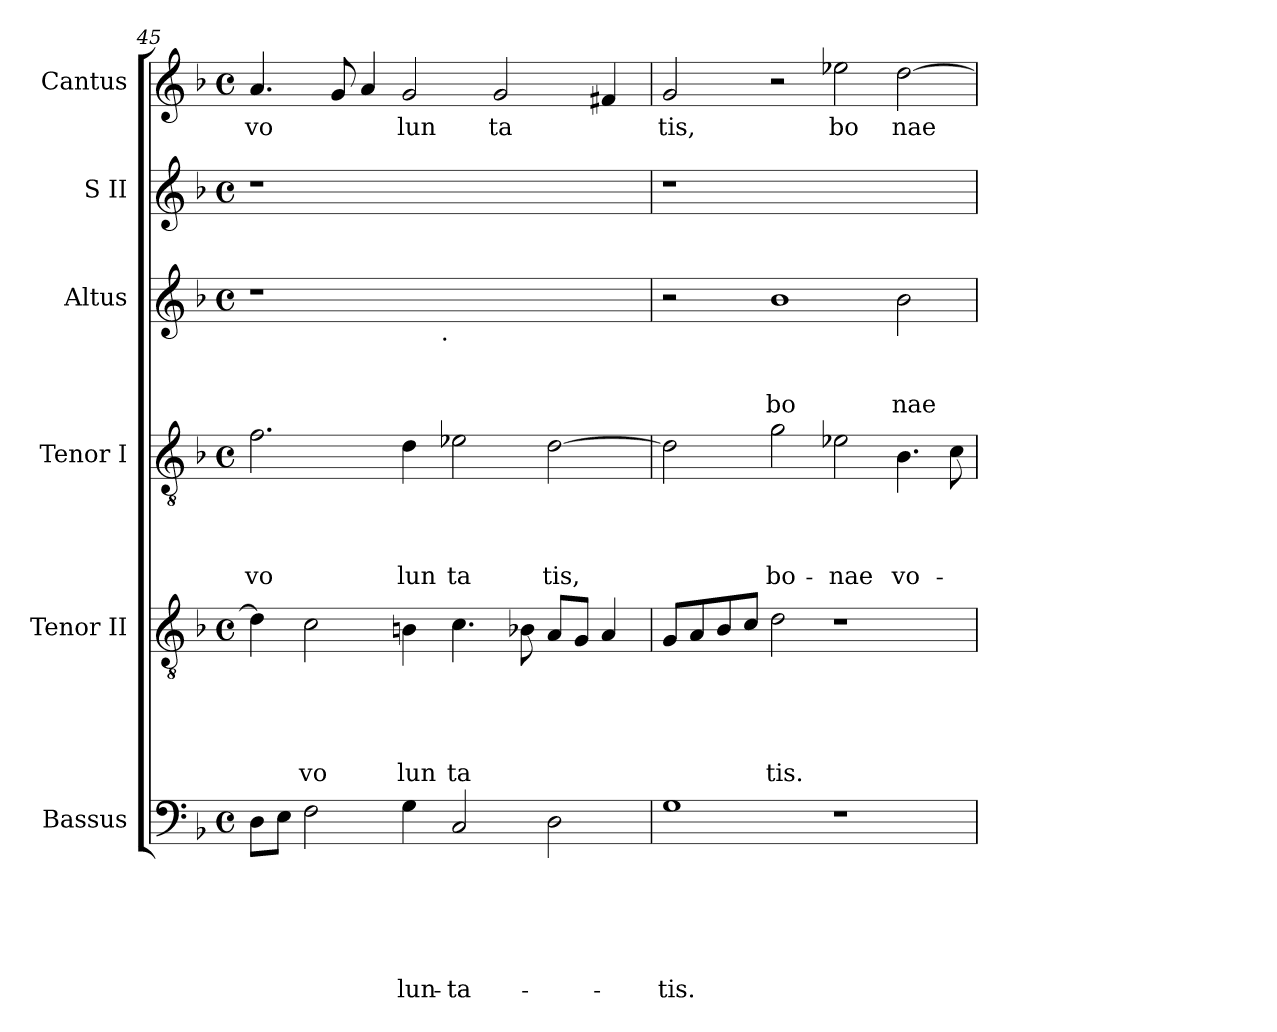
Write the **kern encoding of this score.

**kern	**text	**text	**text	**text	**text	**text	**kern	**text	**text	**text	**text	**text	**kern	**text	**text	**text	**text	**kern	**text	**text	**text	**kern	**kern	**text
*part6	*part6	*part6	*part6	*part6	*part6	*part6	*part5	*part5	*part5	*part5	*part5	*part5	*part4	*part4	*part4	*part4	*part4	*part3	*part3	*part3	*part3	*part2	*part1	*part1
*staff6	*staff6	*staff6	*staff6	*staff6	*staff6	*staff6	*staff5	*staff5	*staff5	*staff5	*staff5	*staff5	*staff4	*staff4	*staff4	*staff4	*staff4	*staff3	*staff3	*staff3	*staff3	*staff2	*staff1	*staff1
*I"Bassus	*	*	*	*	*	*	*I"Tenor II	*	*	*	*	*	*I"Tenor I	*	*	*	*	*I"Altus	*	*	*	*I"S II	*I"Cantus	*
*I'B	*	*	*	*	*	*	*I'T II	*	*	*	*	*	*I'T I	*	*	*	*	*I'A	*	*	*	*	*	*
*clefF4	*	*	*	*	*	*	*clefGv2	*	*	*	*	*	*clefGv2	*	*	*	*	*clefG2	*	*	*	*clefG2	*clefG2	*
*k[b-]	*	*	*	*	*	*	*k[b-]	*	*	*	*	*	*k[b-]	*	*	*	*	*k[b-]	*	*	*	*k[b-]	*k[b-]	*
*F:	*	*	*	*	*	*	*F:	*	*	*	*	*	*F:	*	*	*	*	*F:	*	*	*	*F:	*F:	*
*M4/4	*	*	*	*	*	*	*M4/4	*	*	*	*	*	*M4/4	*	*	*	*	*M4/4	*	*	*	*M4/4	*M4/4	*
*met(c)	*	*	*	*	*	*	*met(c)	*	*	*	*	*	*met(c)	*	*	*	*	*met(c)	*	*	*	*met(c)	*met(c)	*
=45	=45	=45	=45	=45	=45	=45	=45	=45	=45	=45	=45	=45	=45	=45	=45	=45	=45	=45	=45	=45	=45	=45	=45	=45
!	!	!	!	!	!	!	!	!	!	!	!	!	!	!	!	!	!LO:LY:b	!	!	!	!	!	!	!LO:LY:b
*	*	*	*	*	*	*	*	*	*	*	*	*	*	*	*	*	*	*^	*	*	*	*	*	*
8D\L	.	.	.	.	.	.	4d\]	.	.	.	.	.	2.f\	.	.	.	vo	1r	2ryy	.	.	.	1r	4.a/	vo
8E\J	.	.	.	.	.	.	.	.	.	.	.	.	.	.	.	.	.	.	.	.	.	.	.	.	.
!	!	!	!	!	!	!	!	!	!	!	!	!LO:LY:b	!	!	!	!	!	!	!	!	!	!	!	!	!
2F\	.	.	.	.	.	.	2c\	.	.	.	.	vo	.	.	.	.	.	.	.	.	.	.	.	.	.
.	.	.	.	.	.	.	.	.	.	.	.	.	.	.	.	.	.	.	.	.	.	.	.	8g/	.
.	.	.	.	.	.	.	.	.	.	.	.	.	.	.	.	.	.	.	4...ryy	.	.	.	.	4a/	.
!	!	!	!	!	!	!LO:LY:b	!	!	!	!	!	!LO:LY:b	!	!	!	!	!LO:LY:b	!	!	!	!	!	!	!	!LO:LY:b
4G\	.	.	.	.	.	-lun-	4Bn\	.	.	.	.	lun	4d\	.	.	.	lun	.	.	.	.	.	.	2g/	lun
!	!	!	!	!	!	!	!	!	!	!	!	!	!	!	!	!	!	!	!LO:TX:b:t=.	!	!	!	!	!	!
.	.	.	.	.	.	.	.	.	.	.	.	.	.	.	.	.	.	.	1ryy	.	.	.	.	.	.
!	!	!	!	!	!	!LO:LY:b	!	!	!	!	!	!LO:LY:b	!	!	!	!	!LO:LY:b	!	!	!	!	!	!	!	!
2C/	.	.	.	.	.	-ta-	4.c\	.	.	.	.	ta	2e-X\	.	.	.	ta	1ryy	.	.	.	.	1ryy	.	.
!	!	!	!	!	!	!	!	!	!	!	!	!	!	!	!	!	!	!	!	!	!	!	!	!	!LO:LY:b
.	.	.	.	.	.	.	.	.	.	.	.	.	.	.	.	.	.	.	.	.	.	.	.	2g/	ta
.	.	.	.	.	.	.	8B-X\	.	.	.	.	.	.	.	.	.	.	.	.	.	.	.	.	.	.
!	!	!	!	!	!	!	!	!	!	!	!	!	!	!	!	!	!LO:LY:b	!	!	!	!	!	!	!	!
2D\	.	.	.	.	.	.	8A/L	.	.	.	.	.	[<2d\	.	.	.	tis,	.	.	.	.	.	.	.	.
.	.	.	.	.	.	.	8G/J	.	.	.	.	.	.	.	.	.	.	.	.	.	.	.	.	.	.
.	.	.	.	.	.	.	4A/	.	.	.	.	.	.	.	.	.	.	.	.	.	.	.	.	4f#X/	.
.	.	.	.	.	.	.	.	.	.	.	.	.	.	.	.	.	.	.	32ryy	.	.	.	.	.	.
!!LO:LB:g=z
=46	=46	=46	=46	=46	=46	=46	=46	=46	=46	=46	=46	=46	=46	=46	=46	=46	=46	=46	=46	=46	=46	=46	=46	=46	=46
!	!	!	!	!	!	!LO:LY:b	!	!	!	!	!	!	!	!	!	!	!	!	!	!	!	!	!	!	!LO:LY:b
*	*	*	*	*	*	*	*	*	*	*	*	*	*	*	*	*	*	*v	*v	*	*	*	*	*	*
1G	.	.	.	.	.	-tis.	8G/L	.	.	.	.	.	2d\]	.	.	.	.	2r	.	.	.	1r	2g/	tis,
.	.	.	.	.	.	.	8A/	.	.	.	.	.	.	.	.	.	.	.	.	.	.	.	.	.
.	.	.	.	.	.	.	8B-/	.	.	.	.	.	.	.	.	.	.	.	.	.	.	.	.	.
.	.	.	.	.	.	.	8c/J	.	.	.	.	.	.	.	.	.	.	.	.	.	.	.	.	.
!	!	!	!	!	!	!	!	!	!	!	!	!LO:LY:b	!	!	!	!	!LO:LY:b	!	!	!	!LO:LY:b	!	!	!
.	.	.	.	.	.	.	2d\	.	.	.	.	tis.	2g\	.	.	.	bo-	1b-	.	.	bo	.	2r	.
!	!	!	!	!	!	!	!	!	!	!	!	!	!	!	!	!	!LO:LY:b	!	!	!	!	!	!	!LO:LY:b
1r	.	.	.	.	.	.	1r	.	.	.	.	.	2e-X\	.	.	.	-nae	.	.	.	.	1ryy	2ee-X\	bo
!	!	!	!	!	!	!	!	!	!	!	!	!	!	!	!	!	!LO:LY:b	!	!	!	!LO:LY:b	!	!	!LO:LY:b
.	.	.	.	.	.	.	.	.	.	.	.	.	4.B-\	.	.	.	vo-	2b-\	.	.	nae	.	[>2dd\	nae
.	.	.	.	.	.	.	.	.	.	.	.	.	8c\	.	.	.	.	.	.	.	.	.	.	.
=	=	=	=	=	=	=	=	=	=	=	=	=	=	=	=	=	=	=	=	=	=	=	=	=
*-	*-	*-	*-	*-	*-	*-	*-	*-	*-	*-	*-	*-	*-	*-	*-	*-	*-	*-	*-	*-	*-	*-	*-	*-
